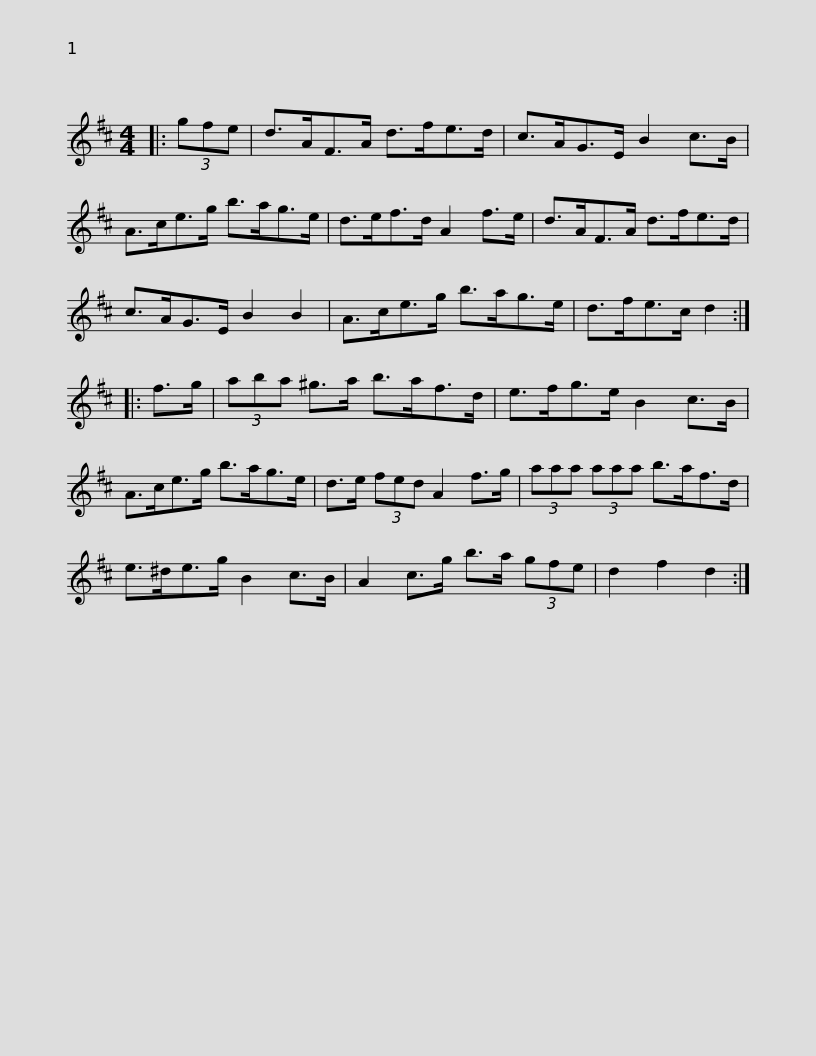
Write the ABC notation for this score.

X:1
L:1/8
M:4/4
I:linebreak $
K:D
V:1 treble
V:1
|: (3gfe | d>AF>A d>fe>d | c>AG>E B2 c>B | A>ce>g b>ag>e | d>ef>d A2 f>e |$ %5
 d>AF>A d>fe>d | c>AG>E B2 B2 | A>ce>g b>ag>e | d>fe>c d2 :: f>g |$ %10
 (3aba ^g>a b>af>d | e>fg>e B2 c>B | A>ce>g b>ag>e | d>e (3fed A2 f>g |$ (3aaa (3aaa b>af>d | %15
 e>^de>g B2 c>B | A2 c>g b>a (3gfe | d2 f2 d2 :| %18
